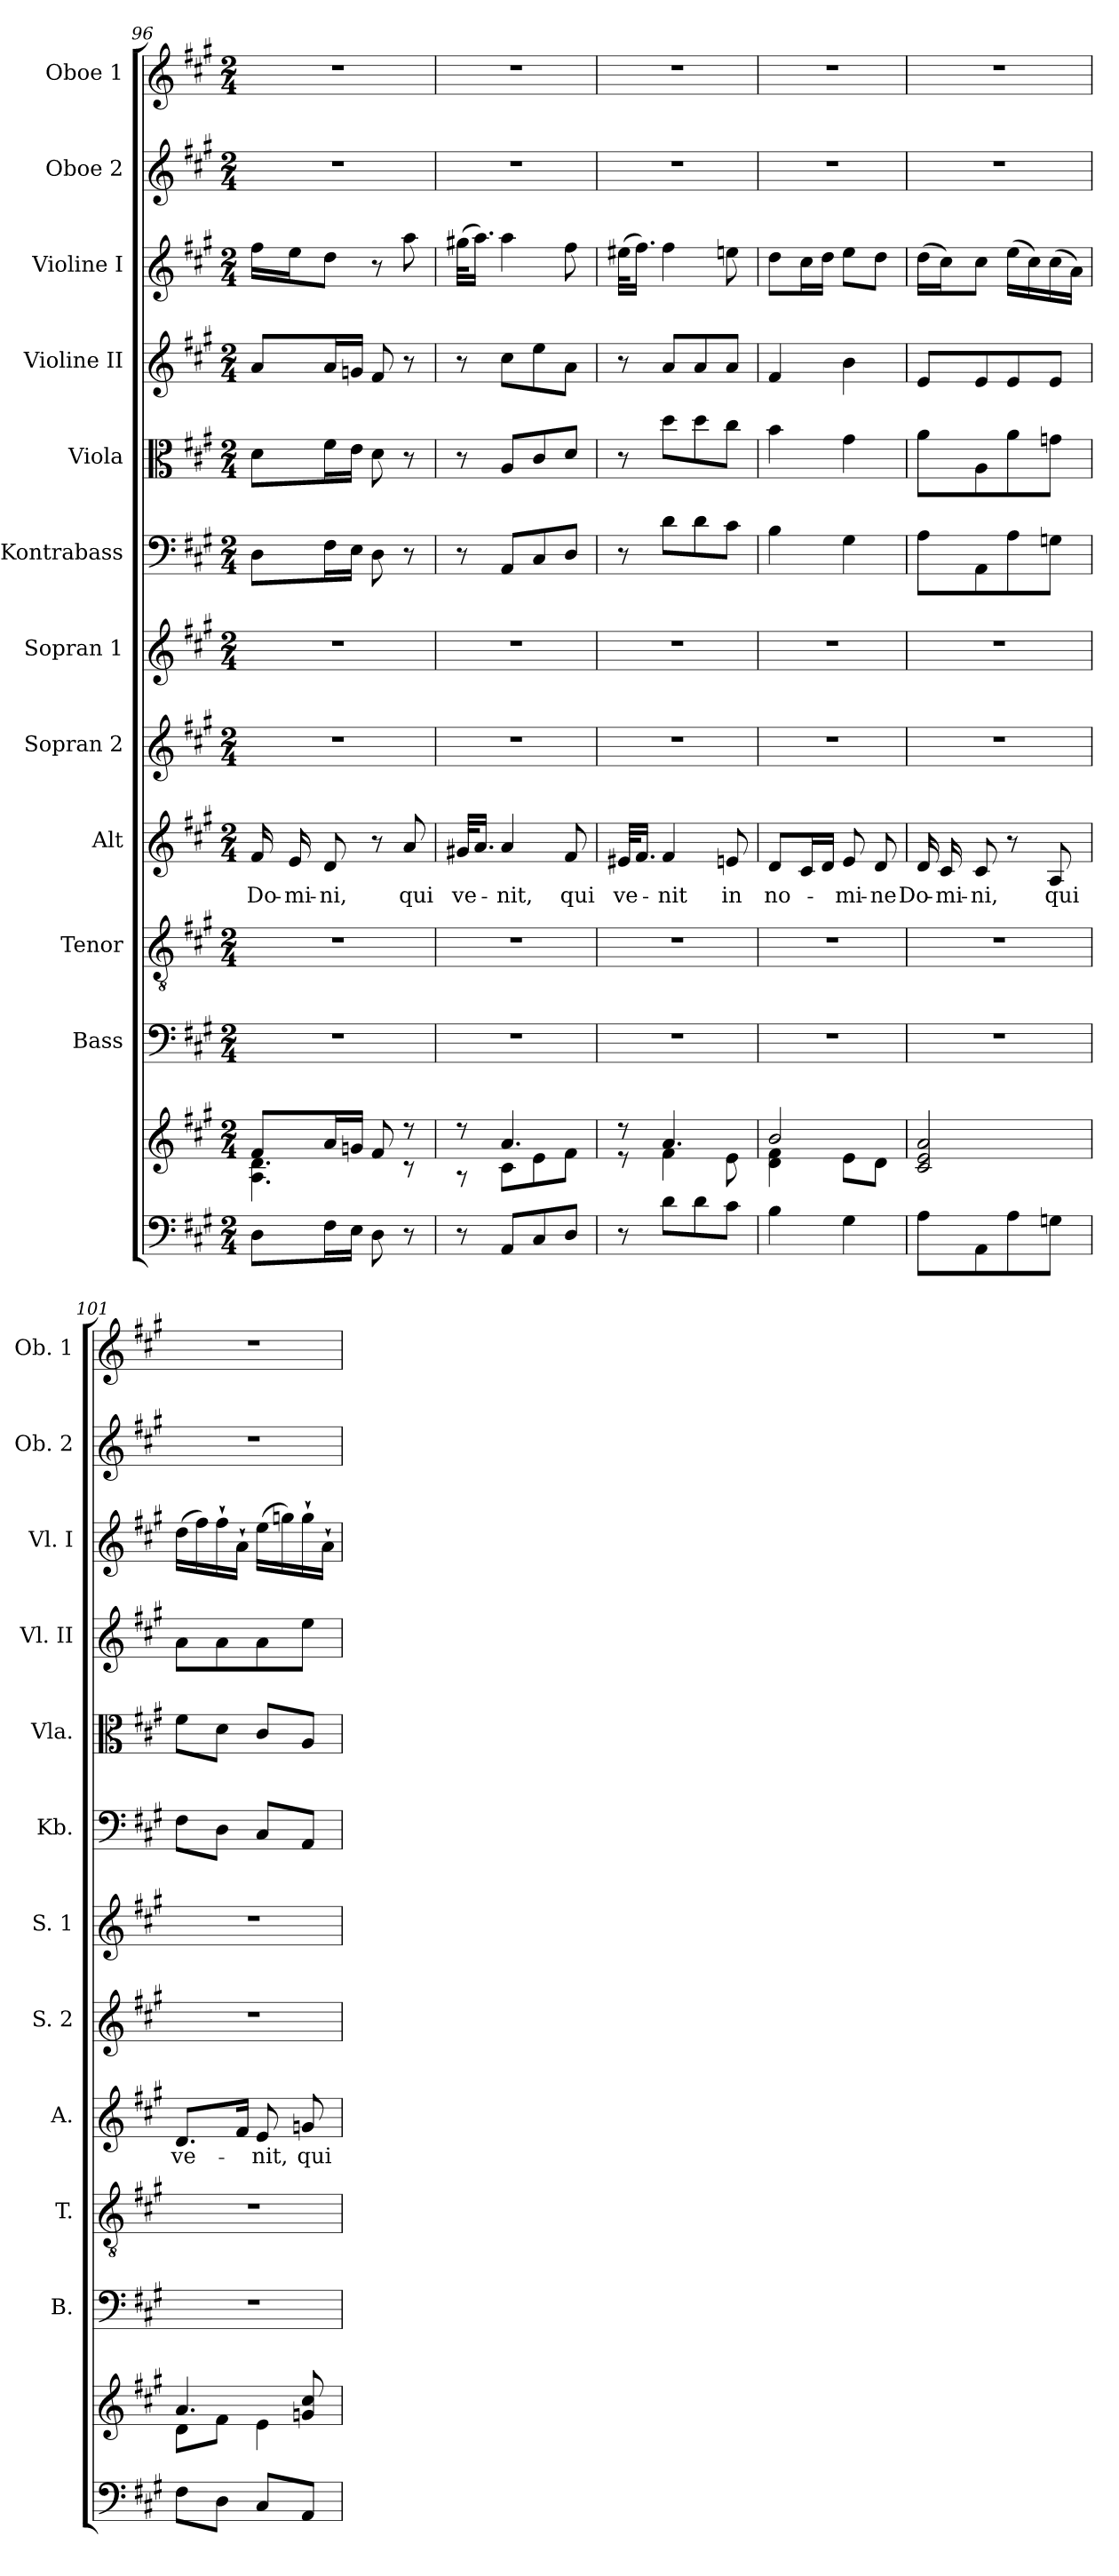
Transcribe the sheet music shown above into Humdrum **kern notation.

**kern	**kern	**kern	**kern	**kern	**text	**kern	**kern	**kern	**kern	**kern	**kern	**kern	**kern
*part12	*part12	*part11	*part10	*part9	*part9	*part8	*part7	*part6	*part5	*part4	*part3	*part2	*part1
*staff13	*staff12	*staff11	*staff10	*staff9	*staff9	*staff8	*staff7	*staff6	*staff5	*staff4	*staff3	*staff2	*staff1
*	*	*I"Bass	*I"Tenor	*I"Alt	*	*I"Sopran 2	*I"Sopran 1	*I"Kontrabass	*I"Viola	*I"Violine II	*I"Violine I	*I"Oboe 2	*I"Oboe 1
*	*	*I'B.	*I'T.	*I'A.	*	*I'S. 2	*I'S. 1	*I'Kb.	*I'Vla.	*I'Vl. II	*I'Vl. I	*I'Ob. 2	*I'Ob. 1
!!LO:PB:g=z
*clefF4	*clefG2	*clefF4	*clefGv2	*clefG2	*	*clefG2	*clefG2	*clefF4	*clefC3	*clefG2	*clefG2	*clefG2	*clefG2
*	*	*	*	*	*	*	*	*ITrd7c12	*	*	*	*	*
*k[f#c#g#]	*k[f#c#g#]	*k[f#c#g#]	*k[f#c#g#]	*k[f#c#g#]	*	*k[f#c#g#]	*k[f#c#g#]	*k[f#c#g#]	*k[f#c#g#]	*k[f#c#g#]	*k[f#c#g#]	*k[f#c#g#]	*k[f#c#g#]
*A:	*A:	*A:	*A:	*A:	*	*A:	*A:	*A:	*A:	*A:	*A:	*A:	*A:
*M2/4	*M2/4	*M2/4	*M2/4	*M2/4	*	*M2/4	*M2/4	*M2/4	*M2/4	*M2/4	*M2/4	*M2/4	*M2/4
=96	=96	=96	=96	=96	=96	=96	=96	=96	=96	=96	=96	=96	=96
*	*^	*	*	*	*	*	*	*	*	*	*	*	*
!	!	!	!	!	!	!LO:LY:b	!	!	!	!	!	!	!	!
8D\L	8f#/L	4.A\ 4.d\	2r	2r	16f#/	Do-	2r	2r	8DD\L	8d\L	8a/L	16ff#\LL	2r	2r
!	!	!	!	!	!	!LO:LY:b	!	!	!	!	!	!	!	!
.	.	.	.	.	16e/	-mi-	.	.	.	.	.	16ee\J	.	.
!	!	!	!	!	!	!LO:LY:b	!	!	!	!	!	!	!	!
16F#\L	16a/L	.	.	.	8d/	-ni,	.	.	16FF#\L	16f#\L	16a/L	8dd\J	.	.
16E\JJ	16gn/JJ	.	.	.	.	.	.	.	16EE\JJ	16e\JJ	16gn/JJ	.	.	.
8D\	8f#/	.	.	.	8r	.	.	.	8DD\	8d\	8f#/	8r	.	.
!	!	!	!	!	!	!LO:LY:b	!	!	!	!	!	!	!	!
8r	8r	8r	.	.	8a/	qui	.	.	8r	8r	8r	8aa\	.	.
=97	=97	=97	=97	=97	=97	=97	=97	=97	=97	=97	=97	=97	=97	=97
!	!	!	!	!	!	!LO:LY:b	!	!	!	!	!	!	!	!
8r	8r	8r	2r	2r	32g#X/KLL	ve-	2r	2r	8r	8r	8r	(>32gg#X\KLL	2r	2r
.	.	.	.	.	16.a/JJ	.	.	.	.	.	.	16.aa\JJ)	.	.
!	!	!	!	!	!	!LO:LY:b	!	!	!	!	!	!	!	!
8AA/L	4.a/	8c#\L	.	.	4a/	-nit,	.	.	8AAA/L	8A/L	8cc#\L	4aa\	.	.
8C#/	.	8e\	.	.	.	.	.	.	8CC#/	8c#/	8ee\	.	.	.
!	!	!	!	!	!	!LO:LY:b	!	!	!	!	!	!	!	!
8D/J	.	8f#\J	.	.	8f#/	qui	.	.	8DD/J	8d/J	8a\J	8ff#\	.	.
=98	=98	=98	=98	=98	=98	=98	=98	=98	=98	=98	=98	=98	=98	=98
!	!	!	!	!	!	!LO:LY:b	!	!	!	!	!	!	!	!
8r	8r	8r	2r	2r	32e#X/KLL	ve-	2r	2r	8r	8r	8r	(>32ee#X\KLL	2r	2r
.	.	.	.	.	16.f#/JJ	.	.	.	.	.	.	16.ff#\JJ)	.	.
!	!	!	!	!	!	!LO:LY:b	!	!	!	!	!	!	!	!
8d\L	4.a/	4f#\	.	.	4f#/	-nit	.	.	8D\L	8dd\L	8a/L	4ff#\	.	.
8d\	.	.	.	.	.	.	.	.	8D\	8dd\	8a/	.	.	.
!	!	!	!	!	!	!LO:LY:b	!	!	!	!	!	!	!	!
8c#\J	.	8e\	.	.	8en/	in	.	.	8C#\J	8cc#\J	8a/J	8een\	.	.
=99	=99	=99	=99	=99	=99	=99	=99	=99	=99	=99	=99	=99	=99	=99
!	!	!	!	!	!	!LO:LY:b	!	!	!	!	!	!	!	!
4B\	2b/	4d\ 4f#\	2r	2r	8d/L	no-	2r	2r	4BB\	4b\	4f#/	8dd\L	2r	2r
.	.	.	.	.	16c#/L	.	.	.	.	.	.	16cc#\L	.	.
.	.	.	.	.	16d/JJ	.	.	.	.	.	.	16dd\JJ	.	.
!	!	!	!	!	!	!LO:LY:b	!	!	!	!	!	!	!	!
4G#\	.	8e\L	.	.	8e/	-mi-	.	.	4GG#\	4g#\	4b\	8ee\L	.	.
!	!	!	!	!	!	!LO:LY:b	!	!	!	!	!	!	!	!
.	.	8d\J	.	.	8d/	-ne	.	.	.	.	.	8dd\J	.	.
=100	=100	=100	=100	=100	=100	=100	=100	=100	=100	=100	=100	=100	=100	=100
!	!	!	!	!	!	!LO:LY:b	!	!	!	!	!	!	!	!
*	*v	*v	*	*	*	*	*	*	*	*	*	*	*	*
8A\L	2c#/ 2e/ 2a/	2r	2r	16d/	Do-	2r	2r	8AA\L	8a\L	8e/L	(>16dd\LL	2r	2r
!	!	!	!	!	!LO:LY:b	!	!	!	!	!	!	!	!
.	.	.	.	16c#/	-mi-	.	.	.	.	.	16cc#\J)	.	.
!	!	!	!	!	!LO:LY:b	!	!	!	!	!	!	!	!
8AA\	.	.	.	8c#/	-ni,	.	.	8AAA\	8A\	8e/	8cc#\J	.	.
8A\	.	.	.	8r	.	.	.	8AA\	8a\	8e/	(>16ee\LL	.	.
.	.	.	.	.	.	.	.	.	.	.	16cc#\)	.	.
!	!	!	!	!	!LO:LY:b	!	!	!	!	!	!	!	!
8Gn\J	.	.	.	8A/	qui	.	.	8GGn\J	8gn\J	8e/J	(>16cc#\	.	.
.	.	.	.	.	.	.	.	.	.	.	16a\JJ)	.	.
=101	=101	=101	=101	=101	=101	=101	=101	=101	=101	=101	=101	=101	=101
*	*^	*	*	*	*	*	*	*	*	*	*	*	*
!	!	!	!	!	!	!LO:LY:b	!	!	!	!	!	!	!	!
8F#\L	4.a/	8d\L	2r	2r	8.d/L	ve-	2r	2r	8FF#\L	8f#\L	8a\L	(>16dd\LL	2r	2r
.	.	.	.	.	.	.	.	.	.	.	.	16ff#\)	.	.
8D\J	.	8f#\J	.	.	.	.	.	.	8DD\J	8d\J	8a\	16ff#`>\	.	.
.	.	.	.	.	16f#/Jk	.	.	.	.	.	.	16a`>\JJ	.	.
!	!	!	!	!	!	!LO:LY:b	!	!	!	!	!	!	!	!
8C#/L	.	4e\	.	.	8e/	-nit,	.	.	8CC#/L	8c#/L	8a\	(>16ee\LL	.	.
.	.	.	.	.	.	.	.	.	.	.	.	16ggn\)	.	.
!	!	!	!	!	!	!LO:LY:b	!	!	!	!	!	!	!	!
8AA/J	8gn/ 8cc#/	.	.	.	8gn/	qui	.	.	8AAA/J	8A/J	8ee\J	16gg`>\	.	.
.	.	.	.	.	.	.	.	.	.	.	.	16a`>\JJ	.	.
*	*v	*v	*	*	*	*	*	*	*	*	*	*	*	*
=	=	=	=	=	=	=	=	=	=	=	=	=	=
*-	*-	*-	*-	*-	*-	*-	*-	*-	*-	*-	*-	*-	*-
